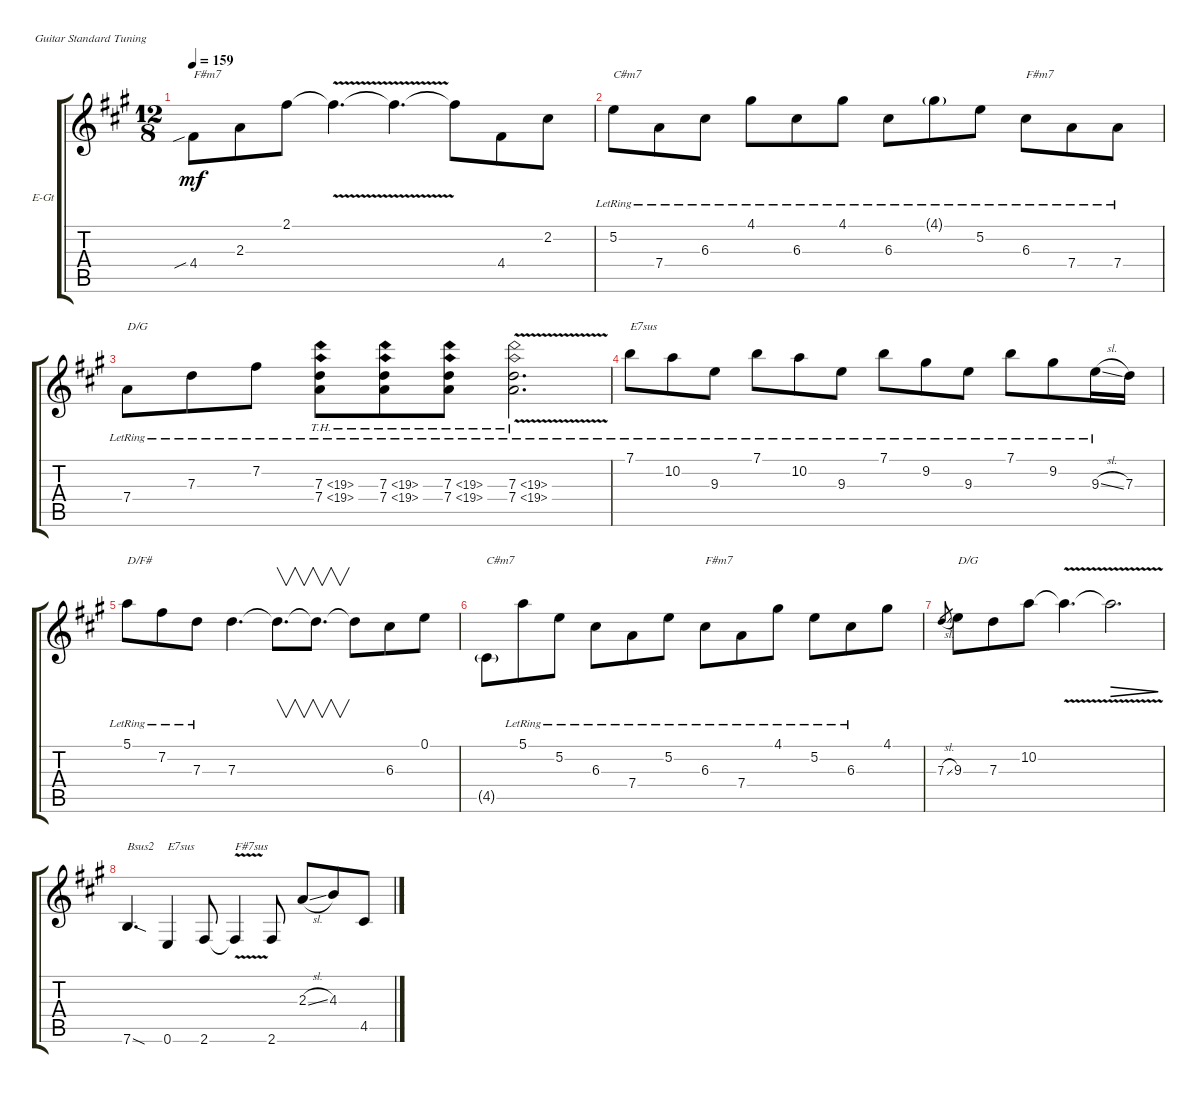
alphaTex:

\defaultSystemsLayout 4
\bracketExtendMode groupsimilarinstruments
\firstSystemTrackNameOrientation horizontal
\otherSystemsTrackNameOrientation horizontal
\track ("Electric Guitar" "E-Gt") {instrument distortionguitar}
\staff {score tabs}
\tuning (E4 B3 G3 D3 A2 E2)
\ts (12 8)
\tempo 159
\clef g2
\ks a
4.4{sib}.8{txt "F#m7" dy mf} 2.3.8 2.1.8 2.1{v t}.4{d} 2.1{t}.4{d} 2.1{t}.8 4.4.8 2.2.8 |
5.2{lr}.8{txt "C#m7"} 7.4{lr}.8 6.3{lr}.8 4.1{lr}.8 6.3{lr}.8 4.1{lr}.8 6.3{lr}.8 4.1{g lr}.8 5.2{lr}.8 6.3{lr}.8{txt "F#m7"} 7.4{lr}.8 7.4{lr}.8 |
7.4{lr}.8{txt "D/G"} 7.3{lr}.8 7.2{lr}.8 (7.4{th 12 lr} 7.3{th 12 lr}).8 (7.4{th 12 lr} 7.3{th 12 lr}).8 (7.4{th 12 lr} 7.3{th 12 lr}).8 (7.4{th 12 v lr} 7.3{th 12 v lr}).2{d} |
7.1{lr}.8{txt "E7sus"} 10.2{lr}.8 9.3{lr}.8 7.1{lr}.8 10.2{lr}.8 9.3{lr}.8 7.1{lr}.8 9.2{lr}.8 9.3{lr}.8 7.1{lr}.8 9.2{lr}.8 9.3{sl lr}.16 7.3.16 |
5.1{lr}.8{txt "D/F#"} 7.2{lr}.8 7.3{lr}.8 7.3.4{d} 7.3{t}.8{v d} 7.3{t}.8{v d} 7.3{t}.8 6.3.8 0.1.8 |
4.5{g}.8{txt "C#m7"} 5.1{lr}.8 5.2{lr}.8 6.3{lr}.8 7.4{lr}.8 5.2{lr}.8 6.3{lr}.8{txt "F#m7"} 7.4{lr}.8 4.1{lr}.8 5.2{lr}.8 6.3{lr}.8 4.1.8 |
7.3{sl}.8{gr} 9.3.8{txt "D/G"} 7.3.8 10.2.8 10.2{v t}.4{d} 10.2{v t}.2{d dec} |
7.6{sod}.4{d txt "Bsus2"} 0.6.4{txt "E7sus"} 2.6.8 2.6{v t}.4{txt "F#7sus"} 2.6.8 2.3{sl}.8 4.3.8 4.5.8
